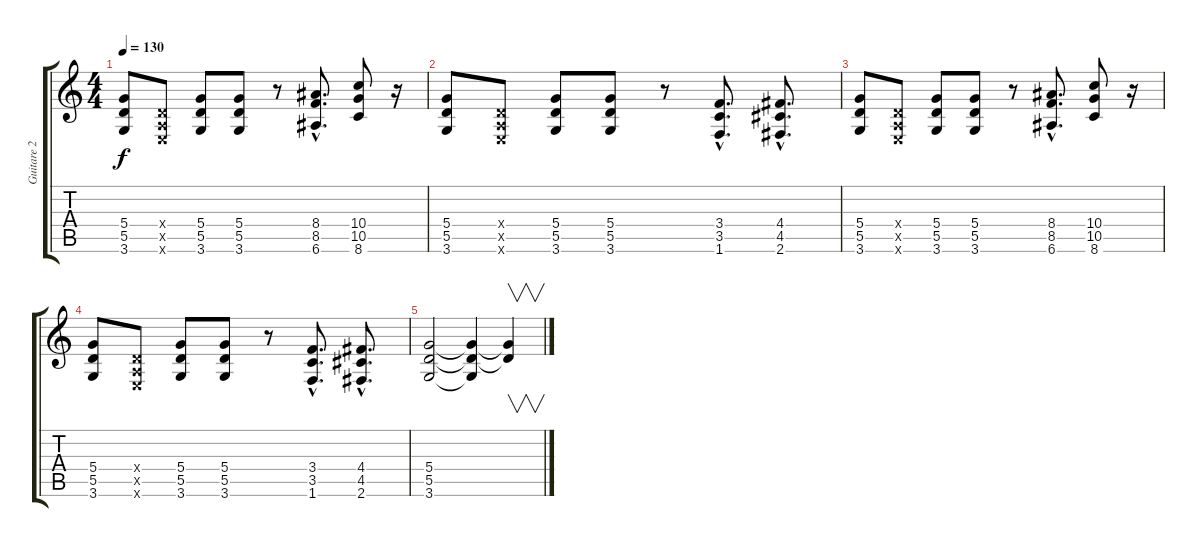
\track ("Guitare 2" "Guitare 2") {instrument overdrivenguitar}
\staff {score tabs}
\tuning (E4 B3 G3 D3 A2 E2) {hide}
\ts (4 4)
\tempo 130
\clef g2
\ks c
(5.4 5.5 3.6).8{dy f} (0.4{x} 0.5{x} 0.6{x}).8 (5.4 5.5 3.6).8 (5.4 5.5 3.6).8 r.8 (8.4{hac} 8.5{hac} 6.6{hac}).8{d} (10.4 10.5 8.6).8 r.16 |
(5.4 5.5 3.6).8 (0.4{x} 0.5{x} 0.6{x}).8 (5.4 5.5 3.6).8 (5.4 5.5 3.6).8 r.8 (3.4{hac} 3.5{hac} 1.6{hac}).8{d} (4.4{hac} 4.5{hac} 2.6{hac}).8{d} |
(5.4 5.5 3.6).8 (0.4{x} 0.5{x} 0.6{x}).8 (5.4 5.5 3.6).8 (5.4 5.5 3.6).8 r.8 (8.4{hac} 8.5{hac} 6.6{hac}).8{d} (10.4 10.5 8.6).8 r.16 |
(5.4 5.5 3.6).8 (0.4{x} 0.5{x} 0.6{x}).8 (5.4 5.5 3.6).8 (5.4 5.5 3.6).8 r.8 (3.4{hac} 3.5{hac} 1.6{hac}).8{d} (4.4{hac} 4.5{hac} 2.6{hac}).8{d} |
(5.4 5.5 3.6).2 (5.4{t} 5.5{t} 3.6{t}).4 (5.4{t} 5.5{t}).4{v}
